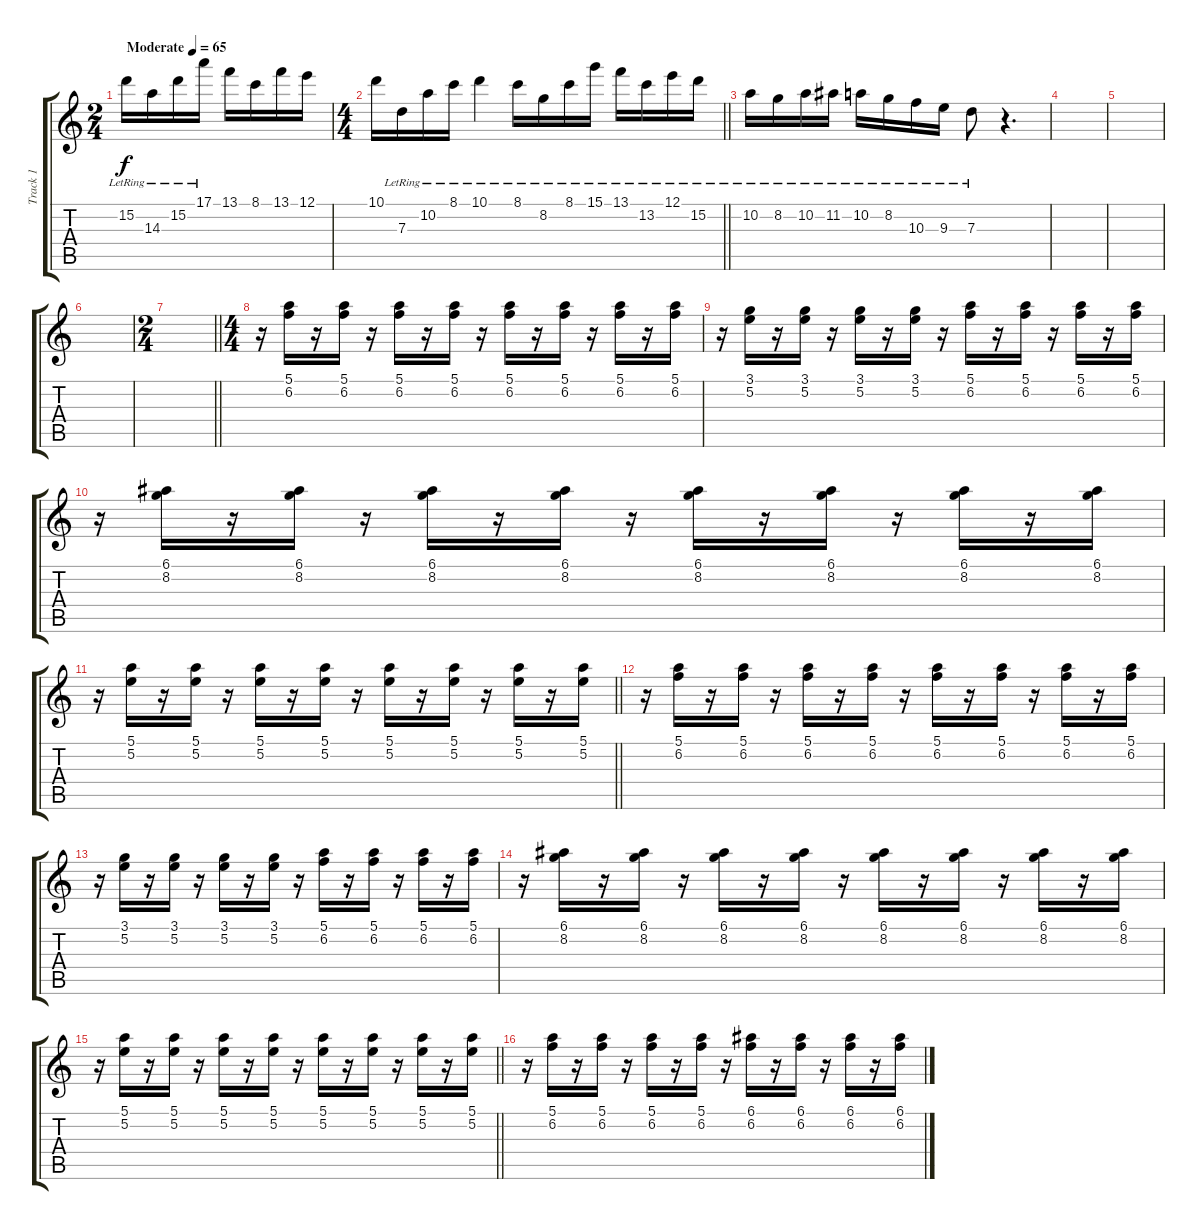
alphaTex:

\track ("Track 1" "Track 1") {instrument acousticguitarsteel}
\staff {score tabs}
\tuning (E4 B3 G3 D3 A2 E2) {hide}
\ts (2 4)
\tempo (65 "Moderate")
\clef g2
\ks c
15.2{lr}.16{dy f instrument acousticguitarsteel} 14.3{lr}.16 15.2{lr}.16 17.1{lr}.16 13.1.16 8.1.16 13.1.16 12.1.16 |
\ts (4 4)
\barLineRight lightlight
10.1.16 7.3{lr}.16 10.2{lr}.16 8.1{lr}.16 10.1{lr}.4 8.1{lr}.16 8.2{lr}.16 8.1{lr}.16 15.1{lr}.16 13.1{lr}.16 13.2{lr}.16 12.1{lr}.16 15.2{lr}.16 |
10.2{lr}.16 8.2{lr}.16 10.2{lr}.16 11.2{lr}.16 10.2{lr}.16 8.2{lr}.16 10.3{lr}.16 9.3{lr}.16 7.3{lr}.8 r.4{d} |
|
|
|
\ts (2 4)
\barLineRight lightlight
|
\ts (4 4)
r.16{volume 12} (5.1 6.2).16 r.16 (5.1 6.2).16 r.16 (5.1 6.2).16 r.16 (5.1 6.2).16 r.16 (5.1 6.2).16 r.16 (5.1 6.2).16 r.16 (5.1 6.2).16 r.16 (5.1 6.2).16 |
r.16 (3.1 5.2).16 r.16 (3.1 5.2).16 r.16 (3.1 5.2).16 r.16 (3.1 5.2).16 r.16 (5.1 6.2).16 r.16 (5.1 6.2).16 r.16 (5.1 6.2).16 r.16 (5.1 6.2).16 |
r.16 (6.1 8.2).16 r.16 (6.1 8.2).16 r.16 (6.1 8.2).16 r.16 (6.1 8.2).16 r.16 (6.1 8.2).16 r.16 (6.1 8.2).16 r.16 (6.1 8.2).16 r.16 (6.1 8.2).16 |
\barLineRight lightlight
r.16 (5.1 5.2).16 r.16 (5.1 5.2).16 r.16 (5.1 5.2).16 r.16 (5.1 5.2).16 r.16 (5.1 5.2).16 r.16 (5.1 5.2).16 r.16 (5.1 5.2).16 r.16 (5.1 5.2).16 |
r.16{volume 12} (5.1 6.2).16 r.16 (5.1 6.2).16 r.16 (5.1 6.2).16 r.16 (5.1 6.2).16 r.16 (5.1 6.2).16 r.16 (5.1 6.2).16 r.16 (5.1 6.2).16 r.16 (5.1 6.2).16 |
r.16 (3.1 5.2).16 r.16 (3.1 5.2).16 r.16 (3.1 5.2).16 r.16 (3.1 5.2).16 r.16 (5.1 6.2).16 r.16 (5.1 6.2).16 r.16 (5.1 6.2).16 r.16 (5.1 6.2).16 |
r.16 (6.1 8.2).16 r.16 (6.1 8.2).16 r.16 (6.1 8.2).16 r.16 (6.1 8.2).16 r.16 (6.1 8.2).16 r.16 (6.1 8.2).16 r.16 (6.1 8.2).16 r.16 (6.1 8.2).16 |
\barLineRight lightlight
r.16 (5.1 5.2).16 r.16 (5.1 5.2).16 r.16 (5.1 5.2).16 r.16 (5.1 5.2).16 r.16 (5.1 5.2).16 r.16 (5.1 5.2).16 r.16 (5.1 5.2).16 r.16 (5.1 5.2).16 |
r.16 (5.1 6.2).16 r.16 (5.1 6.2).16 r.16 (5.1 6.2).16 r.16 (5.1 6.2).16 r.16 (6.1 6.2).16 r.16 (6.1 6.2).16 r.16 (6.1 6.2).16 r.16 (6.1 6.2).16
